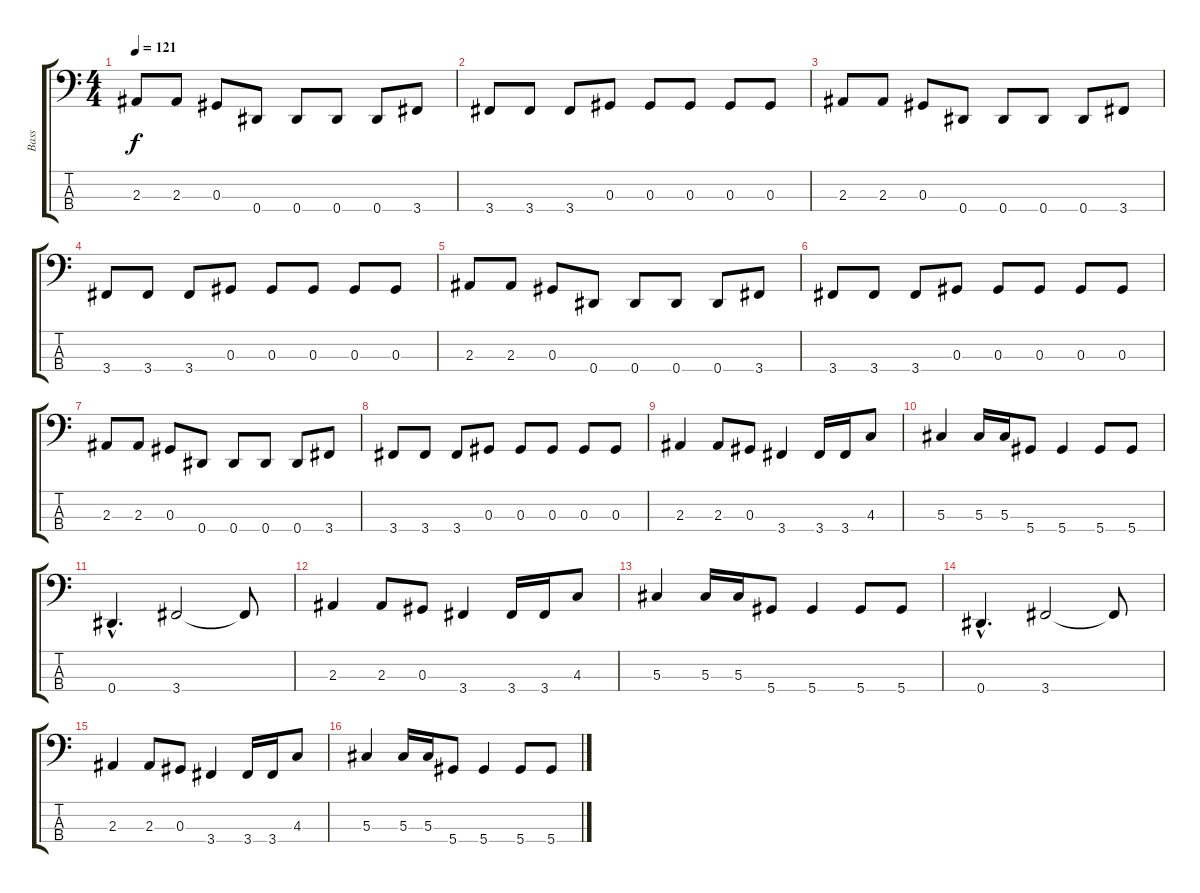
\track ("Bass" "Bass") {instrument slapbass1}
\staff {score tabs}
\tuning (Gb2 Db2 Ab1 Eb1) {hide}
\ts (4 4)
\tempo 121
\clef f4
\ks c
2.3.8{dy f} 2.3.8 0.3.8 0.4.8 0.4.8 0.4.8 0.4.8 3.4.8 |
3.4.8 3.4.8 3.4.8 0.3.8 0.3.8 0.3.8 0.3.8 0.3.8 |
2.3.8 2.3.8 0.3.8 0.4.8 0.4.8 0.4.8 0.4.8 3.4.8 |
3.4.8 3.4.8 3.4.8 0.3.8 0.3.8 0.3.8 0.3.8 0.3.8 |
2.3.8 2.3.8 0.3.8 0.4.8 0.4.8 0.4.8 0.4.8 3.4.8 |
3.4.8 3.4.8 3.4.8 0.3.8 0.3.8 0.3.8 0.3.8 0.3.8 |
2.3.8 2.3.8 0.3.8 0.4.8 0.4.8 0.4.8 0.4.8 3.4.8 |
3.4.8 3.4.8 3.4.8 0.3.8 0.3.8 0.3.8 0.3.8 0.3.8 |
2.3.4 2.3.8 0.3.8 3.4.4 3.4.16 3.4.16 4.3.8 |
5.3.4 5.3.16 5.3.16 5.4.8 5.4.4 5.4.8 5.4.8 |
0.4{hac}.4{d} 3.4.2 3.4{t}.8 |
2.3.4 2.3.8 0.3.8 3.4.4 3.4.16 3.4.16 4.3.8 |
5.3.4 5.3.16 5.3.16 5.4.8 5.4.4 5.4.8 5.4.8 |
0.4{hac}.4{d} 3.4.2 3.4{t}.8 |
2.3.4 2.3.8 0.3.8 3.4.4 3.4.16 3.4.16 4.3.8 |
5.3.4 5.3.16 5.3.16 5.4.8 5.4.4 5.4.8 5.4.8
